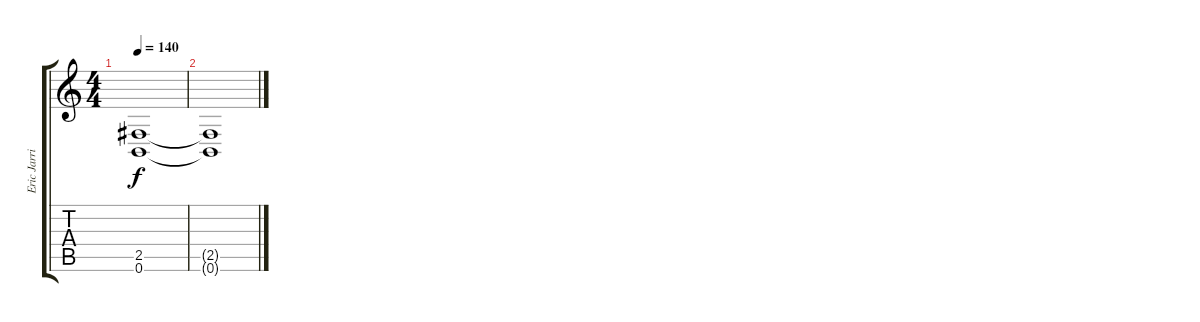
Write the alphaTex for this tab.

\track ("Eric Jarrin" "Eric Jarri") {instrument distortionguitar}
\staff {score tabs}
\tuning (B3 Gb3 D3 A2 E2 B1) {hide}
\ts (4 4)
\tempo 140
\clef g2
\ks c
(2.5{t} 0.6{t}).1{dy f} |
(2.5{t} 0.6{t}).1
